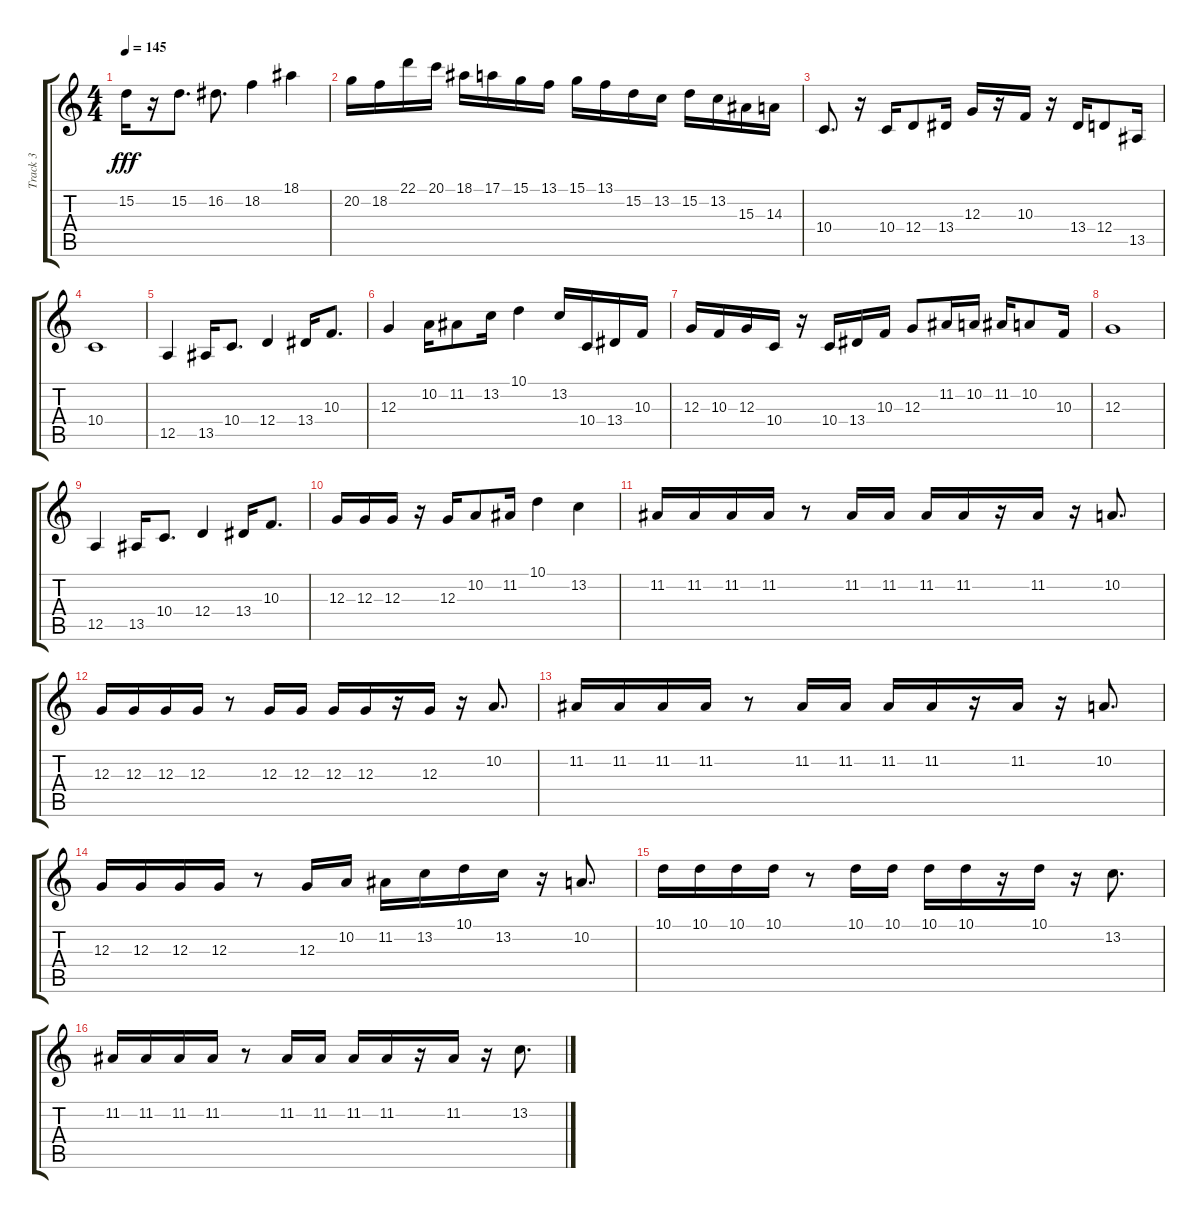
\track ("Track 3" "Track 3") {instrument stringensemble1}
\staff {score tabs}
\tuning (E4 B3 G3 D3 A2 E2) {hide}
\ts (4 4)
\tempo 145
\clef g2
\ks c
15.2.16{dy fff} r.16 15.2.8{d} 16.2.8{d} 18.2.4 18.1.4 |
20.2.16 18.2.16 22.1.16 20.1.16 18.1.16 17.1.16 15.1.16 13.1.16 15.1.16 13.1.16 15.2.16 13.2.16 15.2.16 13.2.16 15.3.16 14.3.16 |
10.4.8{d} r.16 10.4.16 12.4.8 13.4.16 12.3.16 r.16 10.3.16 r.16 13.4.16 12.4.8 13.5.16 |
10.4.1 |
12.5.4 13.5.16 10.4.8{d} 12.4.4 13.4.16 10.3.8{d} |
12.3.4 10.2.16 11.2.8 13.2.16 10.1.4 13.2.16 10.4.16 13.4.16 10.3.16 |
12.3.16 10.3.16 12.3.16 10.4.16 r.16 10.4.16 13.4.16 10.3.16 12.3.8 11.2.16 10.2.16 11.2.16 10.2.8 10.3.16 |
12.3.1 |
12.5.4 13.5.16 10.4.8{d} 12.4.4 13.4.16 10.3.8{d} |
12.3.16 12.3.16 12.3.16 r.16 12.3.16 10.2.8 11.2.16 10.1.4 13.2.4 |
11.2.16 11.2.16 11.2.16 11.2.16 r.8 11.2.16 11.2.16 11.2.16 11.2.16 r.16 11.2.16 r.16 10.2.8{d} |
12.3.16 12.3.16 12.3.16 12.3.16 r.8 12.3.16 12.3.16 12.3.16 12.3.16 r.16 12.3.16 r.16 10.2.8{d} |
11.2.16 11.2.16 11.2.16 11.2.16 r.8 11.2.16 11.2.16 11.2.16 11.2.16 r.16 11.2.16 r.16 10.2.8{d} |
12.3.16 12.3.16 12.3.16 12.3.16 r.8 12.3.16 10.2.16 11.2.16 13.2.16 10.1.16 13.2.16 r.16 10.2.8{d} |
10.1.16 10.1.16 10.1.16 10.1.16 r.8 10.1.16 10.1.16 10.1.16 10.1.16 r.16 10.1.16 r.16 13.2.8{d} |
11.2.16 11.2.16 11.2.16 11.2.16 r.8 11.2.16 11.2.16 11.2.16 11.2.16 r.16 11.2.16 r.16 13.2.8{d}
